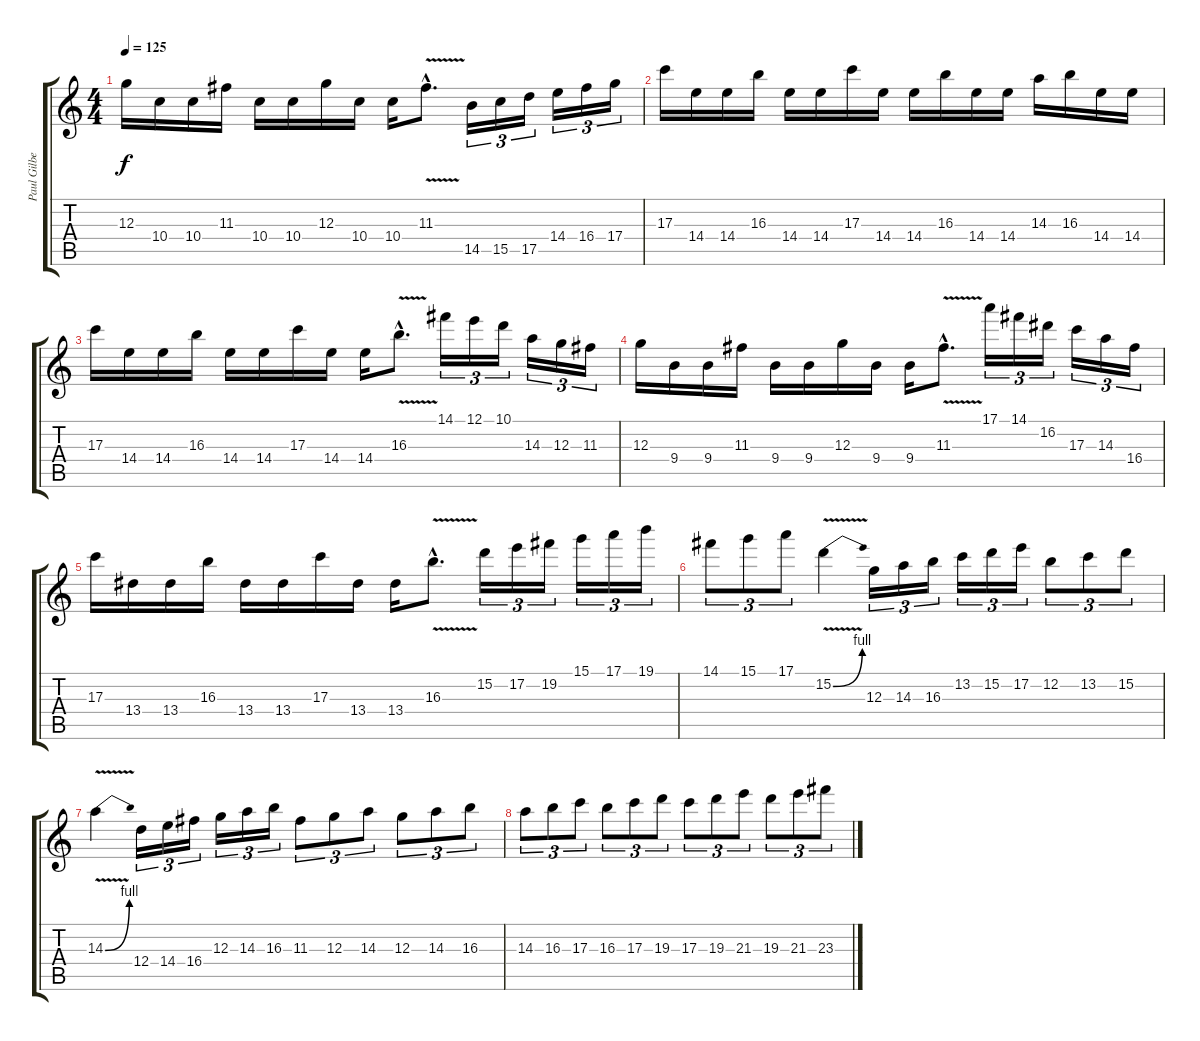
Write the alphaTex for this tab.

\track ("Paul Gilbert" "Paul Gilbe") {instrument distortionguitar}
\staff {score tabs}
\tuning (E4 B3 G3 D3 A2 E2) {hide}
\ts (4 4)
\tempo 125
\clef g2
\ks c
12.3.16{dy f} 10.4.16 10.4.16 11.3.16 10.4.16 10.4.16 12.3.16 10.4.16 10.4.16 11.3{v hac}.8{d} 14.5.16{tu (3 2)} 15.5.16{tu (3 2)} 17.5.16{tu (3 2)} 14.4.16{tu (3 2)} 16.4.16{tu (3 2)} 17.4.16{tu (3 2)} |
17.3.16 14.4.16 14.4.16 16.3.16 14.4.16 14.4.16 17.3.16 14.4.16 14.4.16 16.3.16 14.4.16 14.4.16 14.3.16 16.3.16 14.4.16 14.4.16 |
17.3.16 14.4.16 14.4.16 16.3.16 14.4.16 14.4.16 17.3.16 14.4.16 14.4.16 16.3{v hac}.8{d} 14.1.16{tu (3 2)} 12.1.16{tu (3 2)} 10.1.16{tu (3 2)} 14.3.16{tu (3 2)} 12.3.16{tu (3 2)} 11.3.16{tu (3 2)} |
12.3.16 9.4.16 9.4.16 11.3.16 9.4.16 9.4.16 12.3.16 9.4.16 9.4.16 11.3{v hac}.8{d} 17.1.16{tu (3 2)} 14.1.16{tu (3 2)} 16.2.16{tu (3 2)} 17.3.16{tu (3 2)} 14.3.16{tu (3 2)} 16.4.16{tu (3 2)} |
17.3.16 13.4.16 13.4.16 16.3.16 13.4.16 13.4.16 17.3.16 13.4.16 13.4.16 16.3{v hac}.8{d} 15.2.16{tu (3 2)} 17.2.16{tu (3 2)} 19.2.16{tu (3 2)} 15.1.16{tu (3 2)} 17.1.16{tu (3 2)} 19.1.16{tu (3 2)} |
14.1.8{tu (3 2)} 15.1.8{tu (3 2)} 17.1.8{tu (3 2)} 15.2{be (bend 0 0 60 4) v}.4 12.3.16{tu (3 2)} 14.3.16{tu (3 2)} 16.3.16{tu (3 2)} 13.2.16{tu (3 2)} 15.2.16{tu (3 2)} 17.2.16{tu (3 2)} 12.2.8{tu (3 2)} 13.2.8{tu (3 2)} 15.2.8{tu (3 2)} |
14.3{be (bend 0 0 60 4) v}.4 12.4.16{tu (3 2)} 14.4.16{tu (3 2)} 16.4.16{tu (3 2)} 12.3.16{tu (3 2)} 14.3.16{tu (3 2)} 16.3.16{tu (3 2)} 11.3.8{tu (3 2)} 12.3.8{tu (3 2)} 14.3.8{tu (3 2)} 12.3.8{tu (3 2)} 14.3.8{tu (3 2)} 16.3.8{tu (3 2)} |
14.3.8{tu (3 2)} 16.3.8{tu (3 2)} 17.3.8{tu (3 2)} 16.3.8{tu (3 2)} 17.3.8{tu (3 2)} 19.3.8{tu (3 2)} 17.3.8{tu (3 2)} 19.3.8{tu (3 2)} 21.3.8{tu (3 2)} 19.3.8{tu (3 2)} 21.3.8{tu (3 2)} 23.3.8{tu (3 2)}
